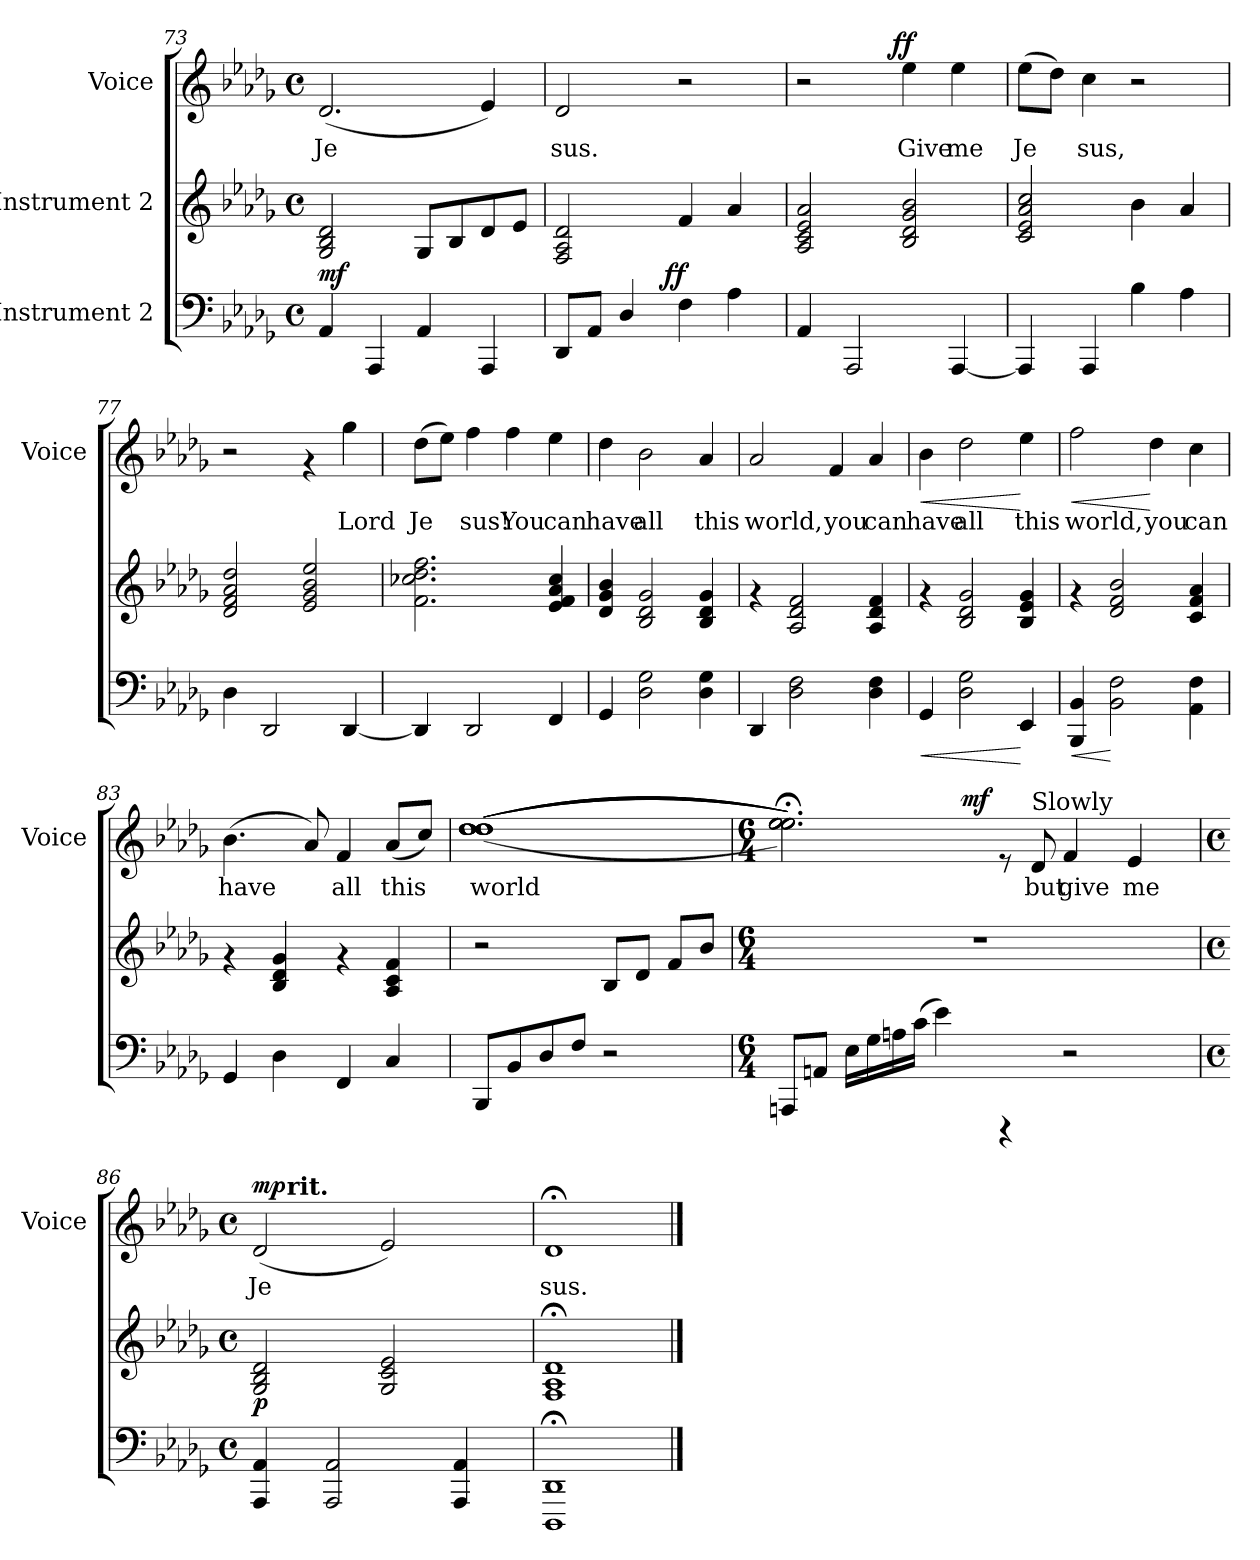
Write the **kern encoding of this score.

**kern	**dynam	**kern	**dynam	**kern	**text	**dynam
*part3	*part3	*part2	*part2	*part1	*part1	*part1
*staff3	*staff3	*staff2	*staff2	*staff1	*staff1	*staff1
*I"Instrument 2	*	*I"Instrument 2	*	*I"Voice	*	*
*	*	*	*	*I'Voice	*	*
!!LO:LB:g=z
*clefF4	*	*clefG2	*	*clefG2	*	*
*k[b-e-a-d-g-]	*	*k[b-e-a-d-g-]	*	*k[b-e-a-d-g-]	*	*
*D-:	*	*D-:	*	*D-:	*	*
*M4/4	*	*M4/4	*	*M4/4	*	*
*met(c)	*	*met(c)	*	*met(c)	*	*
=73	=73	=73	=73	=73	=73	=73
!	!	!	!LO:DY:b	!	!LO:LY:b:cj	!
4AA-/	.	2B-/ 2G-/ 2d-/	mf	(<2.d-/	Je-	.
4AAA-/	.	.	.	.	.	.
4AA-/	.	8G-/L	.	.	.	.
.	.	8B-/	.	.	.	.
!	!	!	!	!	!LO:LY:b:cj	!
4AAA-/	.	8d-/	.	4e-/)	--	.
.	.	8e-/J	.	.	.	.
=74	=74	=74	=74	=74	=74	=74
!	!	!	!	!	!LO:LY:b:cj	!
*^	*	*	*	*	*	*
8DD-/L	4...ryy	.	2d-/ 2A-/ 2F/	.	2d-/	-sus.	.
8AA-/J	.	.	.	.	.	.	.
4D-/	.	.	.	.	.	.	.
!	!	!LO:DY:a	!	!	!	!	!
.	2ryy	ff	.	.	.	.	.
4F\	.	.	4f/	.	2r	.	.
4A-\	.	.	4a-/	.	.	.	.
.	32ryy	.	.	.	.	.	.
*v	*v	*	*	*	*	*	*
=75	=75	=75	=75	=75	=75	=75
*	*	*	*	*^	*	*
4AA-/	.	2e-/ 2c/ 2A-/ 2a-/	.	2r	4ryy	.	.
2AAA-/	.	.	.	.	8...ryy	.	.
!	!	!	!	!	!	!	!LO:DY:a
.	.	.	.	.	2ryy	.	ff
!	!	!	!	!	!	!LO:LY:b:cj	!
.	.	2b-/ 2d-/ 2B-/ 2g-/	.	4ee-\	.	Give	.
!	!	!	!	!	!	!LO:LY:b:cj	!
[>4AAA-/	.	.	.	4ee-\	.	me	.
.	.	.	.	.	64ryy	.	.
=76	=76	=76	=76	=76	=76	=76	=76
!	!	!	!	!	!	!LO:LY:b:cj	!
*	*	*	*	*v	*v	*	*
4AAA-/]	.	2a-/ 2e-/ 2c/ 2cc/	.	(>8ee-\L	Je-	.
!	!	!	!	!	!LO:LY:b:cj	!
.	.	.	.	8dd-\J)	--	.
!	!	!	!	!	!LO:LY:b:cj	!
4AAA-/	.	.	.	4cc\	-sus,	.
4B-\	.	4b-\	.	2r	.	.
4A-\	.	4a-/	.	.	.	.
=77	=77	=77	=77	=77	=77	=77
4D-\	.	2a-/ 2f/ 2d-/ 2dd-/	.	2r	.	.
2DD-/	.	.	.	.	.	.
.	.	2ee-/ 2b-/ 2e-/ 2g-/	.	4rf	.	.
!	!	!	!	!	!LO:LY:b:cj	!
[>4DD-/	.	.	.	4gg-\	Lord	.
!!LO:PB:g=z
=78	=78	=78	=78	=78	=78	=78
!	!	!	!	!	!LO:LY:b:cj	!
4DD-/]	.	2.ff\ 2.dd-\ 2.cc-X\ 2.f\	.	(>8dd-\L	Je-	.
!	!	!	!	!	!LO:LY:b:cj	!
.	.	.	.	8ee-\J)	--	.
!	!	!	!	!	!LO:LY:b:cj	!
2DD-/	.	.	.	4ff\	-sus!	.
!	!	!	!	!	!LO:LY:b:cj	!
.	.	.	.	4ff\	You	.
!	!	!	!	!	!LO:LY:b:cj	!
4FF/	.	4cc-/ 4a-/ 4e-/ 4f/	.	4ee-\	can	.
=79	=79	=79	=79	=79	=79	=79
!	!	!	!	!	!LO:LY:b:cj	!
4GG-/	.	4b-/ 4g-/ 4d-/	.	4dd-\	have	.
!	!	!	!	!	!LO:LY:b:cj	!
2G-\ 2D-\	.	2g-/ 2d-/ 2B-/	.	2b-\	all	.
!	!	!	!	!	!LO:LY:b:cj	!
4G-\ 4D-\	.	4g-/ 4B-/ 4d-/	.	4a-/	this	.
=80	=80	=80	=80	=80	=80	=80
!	!	!	!	!	!LO:LY:b:cj	!
4DD-/	.	4rf	.	2a-/	world,	.
2F\ 2D-\	.	2f/ 2d-/ 2A-/	.	.	.	.
!	!	!	!	!	!LO:LY:b:cj	!
.	.	.	.	4f/	you	.
!	!	!	!	!	!LO:LY:b:cj	!
4D-\ 4F\	.	4f/ 4d-/ 4A-/	.	4a-/	can	.
=81	=81	=81	=81	=81	=81	=81
!	!LO:HP:b	!	!	!	!LO:LY:b:cj	!LO:HP:b
4GG-/	<	4rf	.	4b-\	have	<
!	!	!	!	!	!LO:LY:b:cj	!
2D-\ 2G-\	.	2d-/ 2B-/ 2g-/	.	2dd-\	all	.
!	!	!	!	!	!LO:LY:b:cj	!
4EE-/	[	4g-/ 4e-/ 4B-/	.	4ee-\	this	[
!!LO:LB:g=z
=82	=82	=82	=82	=82	=82	=82
!	!LO:HP:b	!	!	!	!LO:LY:b:cj	!LO:HP:b
4BB-/ 4BBB-/	<	4rf	.	2ff\	world,	<
2BB-\ 2F\	[	2b-/ 2d-/ 2f/	.	.	.	.
!	!	!	!	!	!LO:LY:b:cj	!
.	.	.	.	4dd-\	you	[
!	!	!	!	!	!LO:LY:b:cj	!
4F\ 4AA-\	.	4a-/ 4c/ 4f/	.	4cc\	can	.
=83	=83	=83	=83	=83	=83	=83
!	!	!	!	!	!LO:LY:b:cj	!
4GG-/	.	4rf	.	(>4.b-\	have	.
4D-\	.	4d-/ 4B-/ 4g-/	.	.	.	.
!	!	!	!	!	!LO:LY:b:cj	!
.	.	.	.	8a-/)	.	.
!	!	!	!	!	!LO:LY:b:cj	!
4FF/	.	4rf	.	4f/	all	.
!	!	!	!	!	!LO:LY:b:cj	!
4C/	.	4f/ 4c/ 4A-/	.	(<8a-/L	this	.
!	!	!	!	!	!LO:LY:b:cj	!
.	.	.	.	8cc/J)	.	.
=84	=84	=84	=84	=84	=84	=84
!	!	!	!	!	!LO:LY:b:cj	!
8BBB-/L	.	2r	.	(>(>(>(>(>(>1dd- 1dd- 1dd- 1dd- 1dd- 1dd-	world	.
8BB-/	.	.	.	.	.	.
8D-/	.	.	.	.	.	.
8F/J	.	.	.	.	.	.
2r	.	8B-/L	.	.	.	.
.	.	8d-/J	.	.	.	.
.	.	8f/L	.	.	.	.
.	.	8b-/J	.	.	.	.
!!LO:LB:g=z
=85	=85	=85	=85	=85	=85	=85
*M6/4	*	*M6/4	*	*M6/4	*	*
!	!	!	!	!	!LO:LY:b:cj	!
*	*	*	*	*^	*	*
8AAAn/L	.	1.r	.	2.ee-\;< 2.ee-\;< 2.ee-\;< 2.ee-\;< 2.ee-\;< 2.ee-\;<))))))	2ryy	.	.
8AAn/J	.	.	.	.	.	.	.
16E-\L	.	.	.	.	.	.	.
16G-\	.	.	.	.	.	.	.
16An\	.	.	.	.	.	.	.
(<16c\J	.	.	.	.	.	.	.
4e-\)	.	.	.	.	16.ryy	.	.
!	!	!	!	!	!	!	!LO:DY:a
.	.	.	.	.	2ryy	.	mf
4rCCC	.	.	.	8re	.	.	.
!	!	!	!	!LO:TX:a:t=Slowly	!	!	!
!	!	!	!	!	!	!LO:LY:b:cj	!
.	.	.	.	8d-/	.	but	.
!	!	!	!	!	!	!LO:LY:b:cj	!
2r	.	.	.	4f/	.	give	.
.	.	.	.	.	4ryy	.	.
!	!	!	!	!	!	!LO:LY:b:cj	!
.	.	.	.	4e-/	.	me	.
.	.	.	.	.	8ryy	.	.
.	.	.	.	.	32ryy	.	.
=86	=86	=86	=86	=86	=86	=86	=86
*M4/4	*	*M4/4	*	*M4/4	*	*	*
*met(c)	*	*met(c)	*	*met(c)	*	*	*
!	!	!	!LO:DY:b	!	!	!LO:LY:b:cj	!LO:DY:a
4AA-/ 4AAA-/	.	2B-/ 2G-/ 2d-/	p	(<2d-/	16..ryy	Je-	mp
!	!	!	!	!	!LO:TX:a:B:t=rit.	!	!
.	.	.	.	.	2ryy	.	.
2AA-/ 2AAA-/	.	.	.	.	.	.	.
!	!	!	!	!	!	!LO:LY:b:cj	!
.	.	2e-/ 2c/ 2G-/	.	2e-/)	.	--	.
.	.	.	.	.	4ryy	.	.
4AAA-/ 4AA-/	.	.	.	.	.	.	.
.	.	.	.	.	8ryy	.	.
.	.	.	.	.	64ryy	.	.
=87	=87	=87	=87	=87	=87	=87	=87
!	!	!	!	!	!	!LO:LY:b:cj	!
*	*	*	*	*v	*v	*	*
1DD-;< 1DDD-;<	.	1A-;< 1F;< 1d-;<	.	1d-;<	-sus.	.
==	==	==	==	==	==	==
*-	*-	*-	*-	*-	*-	*-
